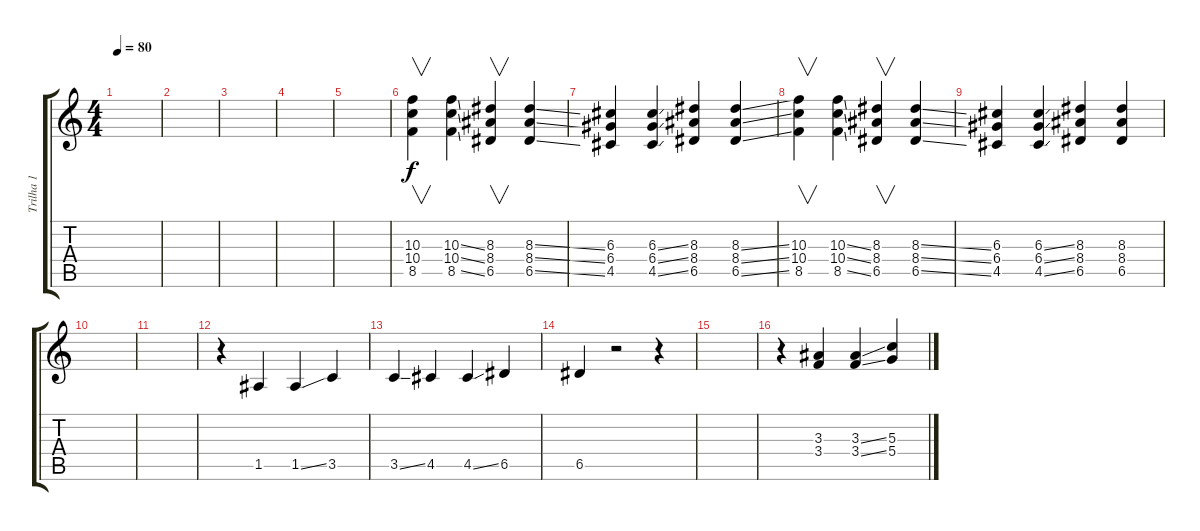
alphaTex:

\track ("Trilha 1" "Trilha 1") {instrument overdrivenguitar}
\staff {score tabs}
\tuning (E4 B3 G3 D3 A2 E2) {hide}
\ts (4 4)
\tempo 80
\clef g2
\ks c
|
|
|
|
|
(10.3 10.4 8.5).4{v} (10.3{ss} 10.4{ss} 8.5{ss}).4 (8.3 8.4 6.5).4{v} (8.3{ss} 8.4{ss} 6.5{ss}).4 |
(6.3 6.4 4.5).4 (6.3{ss} 6.4{ss} 4.5{ss}).4 (8.3 8.4 6.5).4 (8.3{ss} 8.4{ss} 6.5{ss}).4 |
(10.3 10.4 8.5).4{v volume 9} (10.3{ss} 10.4{ss} 8.5{ss}).4 (8.3 8.4 6.5).4{v} (8.3{ss} 8.4{ss} 6.5{ss}).4 |
(6.3 6.4 4.5).4 (6.3{ss} 6.4{ss} 4.5{ss}).4 (8.3 8.4 6.5).4 (8.3 8.4 6.5).4 |
|
|
r.4 1.5.4 1.5{ss}.4 3.5.4 |
3.5{ss}.4 4.5.4 4.5{ss}.4 6.5.4 |
6.5.4 r.2 r.4 |
|
r.4 (3.3 3.4).4 (3.3{ss} 3.4{ss}).4 (5.3 5.4).4
